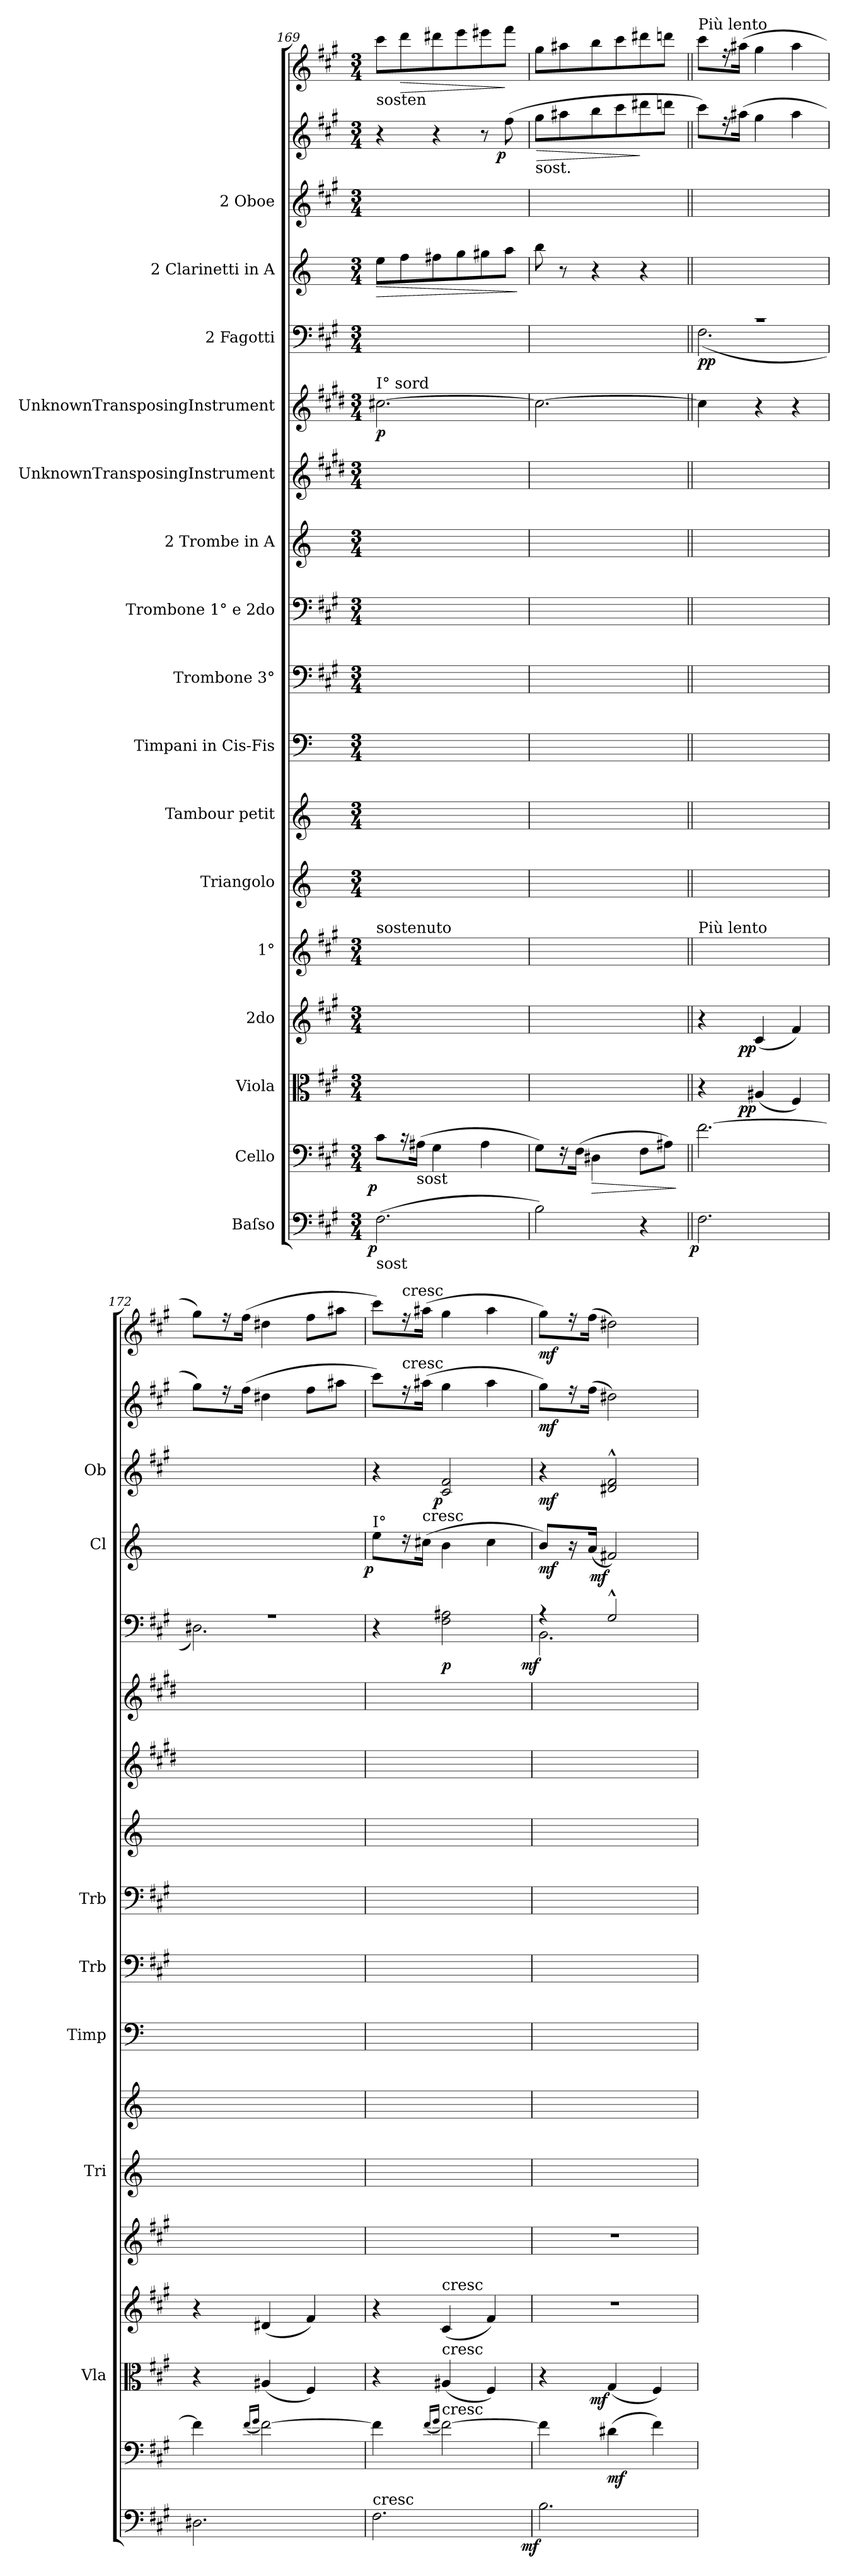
**kern	**dynam	**kern	**dynam	**kern	**dynam	**kern	**dynam	**kern	**kern	**kern	**kern	**kern	**kern	**kern	**kern	**kern	**dynam	**kern	**dynam	**kern	**dynam	**kern	**dynam	**kern	**dynam	**kern	**dynam
*part18	*part18	*part17	*part17	*part16	*part16	*part15	*part15	*part14	*part13	*part12	*part11	*part10	*part9	*part8	*part7	*part6	*part6	*part5	*part5	*part4	*part4	*part3	*part3	*part2	*part2	*part1	*part1
*staff18	*staff18	*staff17	*staff17	*staff16	*staff16	*staff15	*staff15	*staff14	*staff13	*staff12	*staff11	*staff10	*staff9	*staff8	*staff7	*staff6	*staff6	*staff5	*staff5	*staff4	*staff4	*staff3	*staff3	*staff2	*staff2	*staff1	*staff1
*I"Baſso	*	*I"Cello	*	*I"Viola	*	*I"2do	*	*I"1°	*I"Triangolo	*I"Tambour petit	*I"Timpani in Cis-Fis	*I"Trombone 3°	*I"Trombone 1° e 2do	*I"2 Trombe in A	*I"UnknownTransposingInstrument	*I"UnknownTransposingInstrument	*	*I"2 Fagotti	*	*I"2 Clarinetti in A	*	*I"2 Oboe	*	*	*	*	*
*	*	*	*	*I'Vla	*	*	*	*	*I'Tri	*	*I'Timp	*I'Trb	*I'Trb	*	*	*	*	*	*	*I'Cl	*	*I'Ob	*	*	*	*	*
*clefF4	*	*clefF4	*	*clefC3	*	*clefG2	*	*clefG2	*clefG2	*clefG2	*clefF4	*clefF4	*clefF4	*clefG2	*clefG2	*clefG2	*	*clefF4	*	*clefG2	*	*clefG2	*	*clefG2	*	*clefG2	*
*	*	*	*	*	*	*	*	*	*	*	*	*	*	*ITrd2c3	*ITrd4c7	*ITrd4c7	*	*	*	*ITrd2c3	*	*	*	*	*	*	*
*k[f#c#g#]	*	*k[f#c#g#]	*	*k[f#c#g#]	*	*k[f#c#g#]	*	*k[f#c#g#]	*k[]	*k[]	*k[]	*k[f#c#g#]	*k[f#c#g#]	*k[f#c#g#]	*k[f#c#g#]	*k[f#c#g#]	*	*k[f#c#g#]	*	*k[f#c#g#]	*	*k[f#c#g#]	*	*k[f#c#g#]	*	*k[f#c#g#]	*
*M3/4	*	*M3/4	*	*M3/4	*	*M3/4	*	*M3/4	*M3/4	*M3/4	*M3/4	*M3/4	*M3/4	*M3/4	*M3/4	*M3/4	*	*M3/4	*	*M3/4	*	*M3/4	*	*M3/4	*	*M3/4	*
=169	=169	=169	=169	=169	=169	=169	=169	=169	=169	=169	=169	=169	=169	=169	=169	=169	=169	=169	=169	=169	=169	=169	=169	=169	=169	=169	=169
!	!	!	!	!	!	!	!	!	!	!	!	!	!	!	!	!	!	!	!	!	!	!	!	!	!	!LO:TX:b:t=sosten	!
!	!	!	!	!	!	!	!	!	!	!	!	!	!	!	!	!LO:TX:a:t=I° sord	!	!	!	!	!	!	!	!	!	!	!
!	!	!	!	!	!	!	!	!LO:TX:a:t=sostenuto	!	!	!	!	!	!	!	!	!	!	!	!	!	!	!	!	!	!	!
!LO:TX:b:t=sost	!	!	!	!	!	!	!	!	!	!	!	!	!	!	!	!	!	!	!	!	!	!	!	!	!	!	!
!	!LO:DY:rj	!	!LO:DY:rj	!	!	!	!	!	!	!	!	!	!	!	!	!	!	!	!	!	!LO:HP:b	!	!	!	!	!	!
(2.F#\	p	8c#\L	p	2.ryy	.	2.ryy	.	2.ryy	2.ryy	2.ryy	2.ryy	2.ryy	2.ryy	2.ryy	2.ryy	[2.f#X\	p	2.ryy	.	8cc#\L	>	2.ryy	.	4r	.	8ccc#\L	.
!	!	!	!	!	!	!	!	!	!	!	!	!	!	!	!	!	!	!	!	!	!	!	!	!	!	!	!LO:HP:b
.	.	16r	.	.	.	.	.	.	.	.	.	.	.	.	.	.	.	.	.	8dd\	.	.	.	.	.	8ddd\	>
!	!	!LO:TX:b:t=sost	!	!	!	!	!	!	!	!	!	!	!	!	!	!	!	!	!	!	!	!	!	!	!	!	!
.	.	(16A#X\Jk	.	.	.	.	.	.	.	.	.	.	.	.	.	.	.	.	.	.	.	.	.	.	.	.	.
.	.	4G#\	.	.	.	.	.	.	.	.	.	.	.	.	.	.	.	.	.	8dd#X\	.	.	.	4r	.	8ddd#X\	.
.	.	.	.	.	.	.	.	.	.	.	.	.	.	.	.	.	.	.	.	8ee\	.	.	.	.	.	8eee\	.
.	.	4A#\	.	.	.	.	.	.	.	.	.	.	.	.	.	.	.	.	.	8ee#X\	.	.	.	8r	.	8eee#X\	.
!	!	!	!	!	!	!	!	!	!	!	!	!	!	!	!	!	!	!	!	!	!	!	!	!	!LO:DY:rj	!	!
.	.	.	.	.	.	.	.	.	.	.	.	.	.	.	.	.	.	.	.	8ff#\J	.	.	.	(8ff#\	p	8fff#\J	]
.	.	.	.	.	.	.	.	.	.	.	.	.	.	.	.	.	.	.	.	.	]	.	.	.	.	.	.
=170	=170	=170	=170	=170	=170	=170	=170	=170	=170	=170	=170	=170	=170	=170	=170	=170	=170	=170	=170	=170	=170	=170	=170	=170	=170	=170	=170
!	!	!	!	!	!	!	!	!	!	!	!	!	!	!	!	!	!	!	!	!	!	!	!	!LO:TX:b:t=sost.	!	!	!
!	!	!	!	!	!	!	!	!	!	!	!	!	!	!	!	!	!	!	!	!	!	!	!	!	!LO:HP:b	!	!
2B\)	.	8G#\L)	.	2.ryy	.	2.ryy	.	2.ryy	2.ryy	2.ryy	2.ryy	2.ryy	2.ryy	2.ryy	2.ryy	2.f#\_	.	2.ryy	.	8gg#\	.	2.ryy	.	8gg#\L	>	8gg#\L	.
.	.	16r	.	.	.	.	.	.	.	.	.	.	.	.	.	.	.	.	.	8r	.	.	.	8aa#X\	.	8aa#X\	.
.	.	(16F#\Jk	.	.	.	.	.	.	.	.	.	.	.	.	.	.	.	.	.	.	.	.	.	.	.	.	.
!	!	!	!LO:HP:b	!	!	!	!	!	!	!	!	!	!	!	!	!	!	!	!	!	!	!	!	!	!	!	!
.	.	4D#X\	>	.	.	.	.	.	.	.	.	.	.	.	.	.	.	.	.	4r	.	.	.	8bb\	.	8bb\	.
.	.	.	.	.	.	.	.	.	.	.	.	.	.	.	.	.	.	.	.	.	.	.	.	8ccc#\	.	8ccc#\	.
4r	.	8F#\L	.	.	.	.	.	.	.	.	.	.	.	.	.	.	.	.	.	4r	.	.	.	8ddd#X\	]	8ddd#X\	.
.	.	8A#X\J)	.	.	.	.	.	.	.	.	.	.	.	.	.	.	.	.	.	.	.	.	.	8dddn\J	.	8dddn\J	.
.	.	.	]	.	.	.	.	.	.	.	.	.	.	.	.	.	.	.	.	.	.	.	.	.	.	.	.
=171||	=171||	=171||	=171||	=171||	=171||	=171||	=171||	=171||	=171||	=171||	=171||	=171||	=171||	=171||	=171||	=171||	=171||	=171||	=171||	=171||	=171||	=171||	=171||	=171||	=171||	=171||	=171||
*	*	*	*	*	*	*	*	*	*	*	*	*	*	*	*	*	*	*^	*	*	*	*	*	*	*	*	*
!	!	!	!	!	!	!	!	!	!	!	!	!	!	!	!	!	!	!	!	!	!	!	!	!	!	!	!LO:TX:a:t=Più lento	!
!	!	!	!	!	!	!	!	!LO:TX:a:t=Più lento	!	!	!	!	!	!	!	!	!	!	!	!	!	!	!	!	!	!	!	!
!	!LO:DY:rj	!	!	!	!	!	!	!	!	!	!	!	!	!	!	!	!	!	!	!	!	!	!	!	!	!	!	!
2.F#\	p	[2.f#\	.	4r	.	4r	.	2.ryy	2.ryy	2.ryy	2.ryy	2.ryy	2.ryy	2.ryy	2.ryy	4f#\]	.	2.r	(2.F#\	pp	2.ryy	.	2.ryy	.	8ccc#\L)	.	8ccc#\L	.
.	.	.	.	.	.	.	.	.	.	.	.	.	.	.	.	.	.	.	.	.	.	.	.	.	16rff	.	16rff	.
.	.	.	.	.	.	.	.	.	.	.	.	.	.	.	.	.	.	.	.	.	.	.	.	.	(16aa#X\Jk	.	(16aa#X\Jk	.
!	!	!	!	!	!LO:DY:rj	!	!LO:DY:rj	!	!	!	!	!	!	!	!	!	!	!	!	!	!	!	!	!	!	!	!	!
.	.	.	.	(4A#X/	pp	(4c#/	pp	.	.	.	.	.	.	.	.	4r	.	.	.	.	.	.	.	.	4gg#\	.	4gg#\	.
.	.	.	.	4F#/)	.	4f#/)	.	.	.	.	.	.	.	.	.	4r	.	.	.	.	.	.	.	.	4aa#\	.	4aa#\	.
=172	=172	=172	=172	=172	=172	=172	=172	=172	=172	=172	=172	=172	=172	=172	=172	=172	=172	=172	=172	=172	=172	=172	=172	=172	=172	=172	=172	=172
2.D#X\	.	4f#\]	.	4r	.	4r	.	2.ryy	2.ryy	2.ryy	2.ryy	2.ryy	2.ryy	2.ryy	2.ryy	2.ryy	.	2.r	2.D#X\)	.	2.ryy	.	2.ryy	.	8gg#\L)	.	8gg#\L)	.
.	.	.	.	.	.	.	.	.	.	.	.	.	.	.	.	.	.	.	.	.	.	.	.	.	16r	.	16r	.
.	.	.	.	.	.	.	.	.	.	.	.	.	.	.	.	.	.	.	.	.	.	.	.	.	(16ff#\Jk	.	(16ff#\Jk	.
.	.	(16qqf#/LL	.	.	.	.	.	.	.	.	.	.	.	.	.	.	.	.	.	.	.	.	.	.	.	.	.	.
.	.	16qqg#/JJ	.	.	.	.	.	.	.	.	.	.	.	.	.	.	.	.	.	.	.	.	.	.	.	.	.	.
.	.	[2f#\)	.	(4A#X/	.	(4d#X/	.	.	.	.	.	.	.	.	.	.	.	.	.	.	.	.	.	.	4dd#X\	.	4dd#X\	.
.	.	.	.	4F#/)	.	4f#/)	.	.	.	.	.	.	.	.	.	.	.	.	.	.	.	.	.	.	8ff#\L	.	8ff#\L	.
.	.	.	.	.	.	.	.	.	.	.	.	.	.	.	.	.	.	.	.	.	.	.	.	.	8aa#X\J	.	8aa#X\J	.
*	*	*	*	*	*	*	*	*	*	*	*	*	*	*	*	*	*	*v	*v	*	*	*	*	*	*	*	*	*
=173	=173	=173	=173	=173	=173	=173	=173	=173	=173	=173	=173	=173	=173	=173	=173	=173	=173	=173	=173	=173	=173	=173	=173	=173	=173	=173	=173
!	!	!	!	!	!	!	!	!	!	!	!	!	!	!	!	!	!	!	!	!LO:TX:a:t=I°	!	!	!	!	!	!	!
!LO:TX:t=cresc	!	!	!	!	!	!	!	!	!	!	!	!	!	!	!	!	!	!	!	!	!	!	!	!	!	!	!
!	!	!	!	!	!	!	!	!	!	!	!	!	!	!	!	!	!	!	!	!	!LO:DY:rj	!	!	!	!	!	!
2.F#\	.	4f#\]	.	4r	.	4r	.	2.ryy	2.ryy	2.ryy	2.ryy	2.ryy	2.ryy	2.ryy	2.ryy	2.ryy	.	4r	.	8cc#\L	p	4r	.	8ccc#\L)	.	8ccc#\L)	.
!	!	!	!	!	!	!	!	!	!	!	!	!	!	!	!	!	!	!	!	!	!	!	!	!	!	!LO:TX:t=cresc	!
!	!	!	!	!	!	!	!	!	!	!	!	!	!	!	!	!	!	!	!	!	!	!	!	!LO:TX:t=cresc	!	!	!
.	.	.	.	.	.	.	.	.	.	.	.	.	.	.	.	.	.	.	.	16r	.	.	.	16rff	.	16rff	.
!	!	!	!	!	!	!	!	!	!	!	!	!	!	!	!	!	!	!	!	!LO:TX:t=cresc	!	!	!	!	!	!	!
.	.	.	.	.	.	.	.	.	.	.	.	.	.	.	.	.	.	.	.	(16a#X\Jk	.	.	.	(16aa#X\Jk	.	(16aa#X\Jk	.
.	.	(16qqf#/LL	.	.	.	.	.	.	.	.	.	.	.	.	.	.	.	.	.	.	.	.	.	.	.	.	.
.	.	16qqg#/JJ	.	.	.	.	.	.	.	.	.	.	.	.	.	.	.	.	.	.	.	.	.	.	.	.	.
!	!	!	!	!	!	!LO:TX:a:t=cresc	!	!	!	!	!	!	!	!	!	!	!	!	!	!	!	!	!	!	!	!	!
!	!	!	!	!LO:TX:t=cresc	!	!	!	!	!	!	!	!	!	!	!	!	!	!	!	!	!	!	!	!	!	!	!
!	!	!LO:TX:t=cresc	!	!	!	!	!	!	!	!	!	!	!	!	!	!	!	!	!	!	!	!	!	!	!	!	!
!	!	!	!	!	!	!	!	!	!	!	!	!	!	!	!	!	!	!	!	!	!	!	!LO:DY:rj	!	!	!	!
.	.	[2f#\)	.	(4A#X/	.	(4c#/	.	.	.	.	.	.	.	.	.	.	.	2F#\ 2A#X\	p	4g#\	.	2c#/ 2f#/	p	4gg#\	.	4gg#\	.
.	.	.	.	4F#/)	.	4f#/)	.	.	.	.	.	.	.	.	.	.	.	.	.	4a#\	.	.	.	4aa#\	.	4aa#\	.
=174	=174	=174	=174	=174	=174	=174	=174	=174	=174	=174	=174	=174	=174	=174	=174	=174	=174	=174	=174	=174	=174	=174	=174	=174	=174	=174	=174
*	*	*	*	*	*	*	*	*	*	*	*	*	*	*	*	*	*	*^	*	*	*	*	*	*	*	*	*
!	!LO:DY:rj	!	!	!	!	!	!	!	!	!	!	!	!	!	!	!	!	!	!	!LO:DY:rj	!	!	!	!	!	!	!	!
2.B\	mf	4f#\]	.	4r	.	2.r	.	2.r	2.ryy	2.ryy	2.ryy	2.ryy	2.ryy	2.ryy	2.ryy	2.ryy	.	4r	2.BB\	mf	8g#/L)	mf	4r	mf	8gg#\L)	mf	8gg#\L)	mf
.	.	.	.	.	.	.	.	.	.	.	.	.	.	.	.	.	.	.	.	.	16r	.	.	.	16r	.	16r	.
.	.	.	.	.	.	.	.	.	.	.	.	.	.	.	.	.	.	.	.	.	(16f#/Jk	.	.	.	(16ff#\Jk	.	(16ff#\Jk	.
!	!	!	!	!	!LO:DY:rj	!	!	!	!	!	!	!	!	!	!	!	!	!	!	!LO:DY:a:rj	!	!	!	!	!	!	!	!
.	.	(4d#X\	mf	(4G#/	mf	.	.	.	.	.	.	.	.	.	.	.	.	2G#^^/	.	mf	2d#X/)	.	2d#X^^/ 2f#^^/	.	2dd#X\)	.	2dd#X\)	.
.	.	4f#\)	.	4F#/)	.	.	.	.	.	.	.	.	.	.	.	.	.	.	.	.	.	.	.	.	.	.	.	.
*	*	*	*	*	*	*	*	*	*	*	*	*	*	*	*	*	*	*v	*v	*	*	*	*	*	*	*	*	*
=	=	=	=	=	=	=	=	=	=	=	=	=	=	=	=	=	=	=	=	=	=	=	=	=	=	=	=
*-	*-	*-	*-	*-	*-	*-	*-	*-	*-	*-	*-	*-	*-	*-	*-	*-	*-	*-	*-	*-	*-	*-	*-	*-	*-	*-	*-
